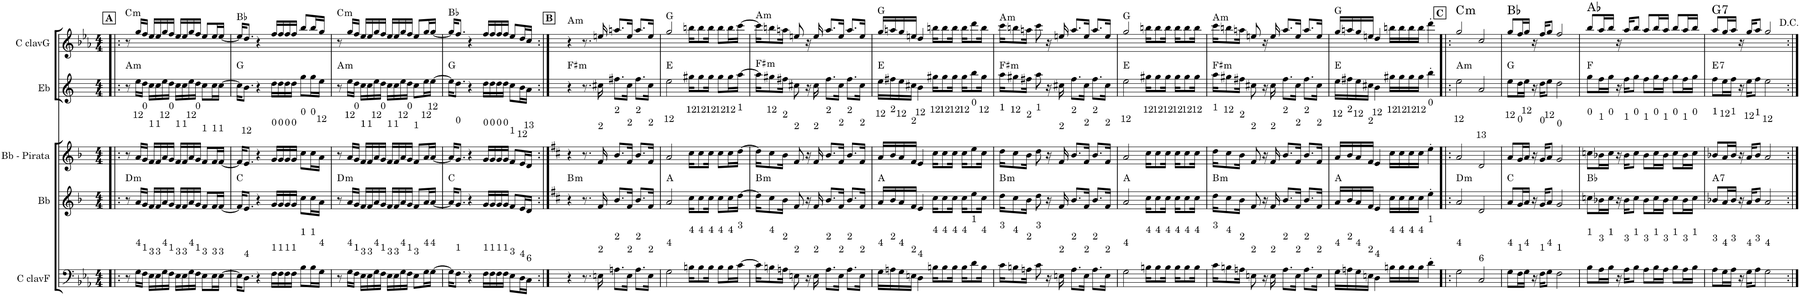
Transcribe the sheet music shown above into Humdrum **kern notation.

**kern	**kern	**harte	**kern	**kern	**harte	**kern	**harte
*part5	*part4	*part4	*part3	*part2	*part2	*part1	*part1
*staff5	*staff4	*	*staff3	*staff2	*	*staff1	*
*I"C clavF	*I"Bb	*	*I"Bb - Pirata	*I"Eb	*	*I"C clavG	*
*clefF4	*clefG2	*	*clefG2	*clefG2	*	*clefG2	*
*	*Trd1c2	*	*Trd1c2	*Trd5c9	*	*	*
*k[b-e-a-]	*k[b-]	*	*k[b-]	*k[]	*	*k[b-e-a-]	*
*E-:	*F:	*	*F:	*	*	*E-:	*
*M4/4	*M4/4	*	*M4/4	*M4/4	*	*M4/4	*
!!LO:REH:place=s1:a:B:cj:t=A
=1!|:	=1!|:	=1!|:	=1!|:	=1!|:	=1!|:	=1!|:	=1!|:
!	!	!LO:H:kt=m	!	!	!LO:H:kt=m	!	!LO:H:kt=m
8r	8r	D:min	8r	8r	A:min	8r	C:min
16G\LL	16a/LL	.	16a/LL	16ee\LL	.	16gg/LL	.
16F\JJ	16g/JJ	.	16g/JJ	16dd\JJ	.	16ff/JJ	.
16E-\LL	16f/LL	.	16f/LL	16cc\LL	.	16ee-/LL	.
16E-\	16f/	.	16f/	16cc\	.	16ee-/	.
16G\	16a/	.	16a/	16ee\	.	16gg/	.
16F\JJ	16g/JJ	.	16g/JJ	16dd\JJ	.	16ff/JJ	.
16E-\LL	16f/LL	.	16f/LL	16cc\LL	.	16ee-/LL	.
16E-\	16f/	.	16f/	16cc\	.	16ee-/	.
16G\	16a/	.	16a/	16ee\	.	16gg/	.
16F\JJ	16g/JJ	.	16g/JJ	16dd\JJ	.	16ff/JJ	.
8E-\L	8f/L	.	8f/L	8cc\L	.	8ee-/L	.
16E-\L	16f/L	.	16f/L	16cc\L	.	16ee-/L	.
[>16E-\JJ	[<16f/JJ	.	[<16f/JJ	[>16cc\JJ	.	[<16ee-/JJ	.
=2	=2	=2	=2	=2	=2	=2	=2
16E-\KL]	16f/KL]	C:maj	16f/KL]	16cc\KL]	G:maj	16ee-/KL]	Bb:maj
8.D\J	8.e/J	.	8.e/J	8.b\J	.	8.dd/J	.
4r	4r	.	4r	4r	.	4r	.
16F\LL	16g/LL	.	16g/LL	16dd\LL	.	16ff/LL	.
16F\	16g/	.	16g/	16dd\	.	16ff/	.
16F\	16g/	.	16g/	16dd\	.	16ff/	.
16F\JJ	16g/JJ	.	16g/JJ	16dd\JJ	.	16ff/JJ	.
8B-\L	8cc\L	.	8cc\L	8gg\L	.	8bb-/L	.
16B-\L	16cc\L	.	16cc\L	16gg\L	.	16bb-/L	.
16G\JJ	16a\JJ	.	16a\JJ	16ee\JJ	.	16gg/JJ	.
=3	=3	=3	=3	=3	=3	=3	=3
!	!	!LO:H:kt=m	!	!	!LO:H:kt=m	!	!LO:H:kt=m
8r	8r	D:min	8r	8r	A:min	8r	C:min
16G\LL	16a/LL	.	16a/LL	16ee\LL	.	16gg/LL	.
16F\JJ	16g/JJ	.	16g/JJ	16dd\JJ	.	16ff/JJ	.
16E-\LL	16f/LL	.	16f/LL	16cc\LL	.	16ee-/LL	.
16E-\	16f/	.	16f/	16cc\	.	16ee-/	.
16G\	16a/	.	16a/	16ee\	.	16gg/	.
16F\JJ	16g/JJ	.	16g/JJ	16dd\JJ	.	16ff/JJ	.
16E-\LL	16f/LL	.	16f/LL	16cc\LL	.	16ee-/LL	.
16E-\	16f/	.	16f/	16cc\	.	16ee-/	.
16G\	16a/	.	16a/	16ee\	.	16gg/	.
16F\JJ	16g/JJ	.	16g/JJ	16dd\JJ	.	16ff/JJ	.
8E-\L	8f/L	.	8f/L	8cc\L	.	8ee-/L	.
16G\L	16a/L	.	16a/L	16ee\L	.	16gg/L	.
[>16G\JJ	[<16a/JJ	.	[<16a/JJ	[>16ee\JJ	.	[<16gg/JJ	.
=4	=4	=4	=4	=4	=4	=4	=4
16G\KL]	16a/KL]	C:maj	16a/KL]	16ee\KL]	G:maj	16gg/KL]	Bb:maj
8.F\J	8.g/J	.	8.g/J	8.dd\J	.	8.ff/J	.
4r	4r	.	4r	4r	.	4r	.
16F\LL	16g/LL	.	16g/LL	16dd\LL	.	16ff/LL	.
16F\	16g/	.	16g/	16dd\	.	16ff/	.
16F\	16g/	.	16g/	16dd\	.	16ff/	.
16F\JJ	16g/JJ	.	16g/JJ	16dd\JJ	.	16ff/JJ	.
8E-\L	8f/L	.	8f/L	8cc\L	.	8ee-/L	.
16D\L	16e/L	.	16e/L	16b\L	.	16dd/L	.
16C\JJ	16d/JJ	.	16d/JJ	16a\JJ	.	16cc/JJ	.
!!LO:REH:place=s1:a:B:cj:t=B
=5:|!	=5:|!	=5:|!	=5:|!	=5:|!	=5:|!	=5:|!	=5:|!
*	*k[f#c#]	*	*k[f#c#]	*	*	*	*
*	*D:	*	*D:	*	*	*	*
!	!	!LO:H:kt=m	!	!	!LO:H:kt=m	!	!LO:H:kt=m
4r	4r	B:min	4r	4r	F#:min	4r	A:min
8.r	8.r	.	8.r	8.r	.	8.r	.
16En\	16f#/	.	16f#/	16cc#X\	.	16een/	.
8.An\L	8.b/L	.	8.b/L	8.ff#X\L	.	8.aan/L	.
16E\Jk	16f#/Jk	.	16f#/Jk	16cc#\Jk	.	16ee/Jk	.
8.A\L	8.b/L	.	8.b/L	8.ff#\L	.	8.aa/L	.
16E\Jk	16f#/Jk	.	16f#/Jk	16cc#\Jk	.	16ee/Jk	.
=6	=6	=6	=6	=6	=6	=6	=6
2G\	2a/	A:maj	2a/	2ee\	E:maj	2gg/	G:maj
16Bn\KL	16cc#\KL	.	16cc#\KL	16gg#X\KL	.	16bbn\KL	.
8B\	8cc#\	.	8cc#\	8gg#\	.	8bb\	.
16B\Jk	16cc#\Jk	.	16cc#\Jk	16gg#\Jk	.	16bb\Jk	.
8B\L	8cc#\L	.	8cc#\L	8gg#\L	.	8bb\L	.
16B\L	16cc#\L	.	16cc#\L	16gg#\L	.	16bb\L	.
[>16c\JJ	[>16dd\JJ	.	[>16dd\JJ	[>16aa\JJ	.	[>16ccc\JJ	.
=7	=7	=7	=7	=7	=7	=7	=7
!	!	!LO:H:kt=m	!	!	!LO:H:kt=m	!	!LO:H:kt=m
16c\KL]	16dd\KL]	B:min	16dd\KL]	16aa\KL]	F#:min	16ccc\KL]	A:min
8Bn\	8cc#\	.	8cc#\	8gg#X\	.	8bbn\	.
16An\Jk	16b\Jk	.	16b\Jk	16ff#X\Jk	.	16aan\Jk	.
8En\	8f#/	.	8f#/	8cc#X\	.	8een/	.
16r	16r	.	16r	16r	.	16r	.
16E\	16f#/	.	16f#/	16cc#\	.	16ee/	.
8.A\L	8.b/L	.	8.b/L	8.ff#\L	.	8.aa/L	.
16E\Jk	16f#/Jk	.	16f#/Jk	16cc#\Jk	.	16ee/Jk	.
8.A\L	8.b/L	.	8.b/L	8.ff#\L	.	8.aa/L	.
16E\Jk	16f#/Jk	.	16f#/Jk	16cc#\Jk	.	16ee/Jk	.
=8	=8	=8	=8	=8	=8	=8	=8
16G\LL	16a/LL	A:maj	16a/LL	16ee\LL	E:maj	16gg/LL	G:maj
16An\	16b/	.	16b/	16ff#X\	.	16aan/	.
16G\	16a/	.	16a/	16ee\	.	16gg/	.
16En\JJ	16f#/JJ	.	16f#/JJ	16cc#X\JJ	.	16een/JJ	.
4D\	4e/	.	4e/	4b\	.	4dd/	.
16Bn\KL	16cc#\KL	.	16cc#\KL	16gg#X\KL	.	16bbn\KL	.
8B\	8cc#\	.	8cc#\	8gg#\	.	8bb\	.
16B\Jk	16cc#\Jk	.	16cc#\Jk	16gg#\Jk	.	16bb\Jk	.
16B\KL	16cc#\KL	.	16cc#\KL	16gg#\KL	.	16bb\KL	.
8d\	8ee\	.	8ee\	8bb\	.	8ddd\	.
16B\Jk	16cc#\Jk	.	16cc#\Jk	16gg#\Jk	.	16bb\Jk	.
=9	=9	=9	=9	=9	=9	=9	=9
!	!	!LO:H:kt=m	!	!	!LO:H:kt=m	!	!LO:H:kt=m
16c\KL	16dd\KL	B:min	16dd\KL	16aa\KL	F#:min	16ccc\KL	A:min
8Bn\	8cc#\	.	8cc#\	8gg#X\	.	8bbn\	.
16An\Jk	16b\Jk	.	16b\Jk	16ff#X\Jk	.	16aan\Jk	.
8c\	8dd\	.	8dd\	8aa\	.	8ccc\	.
16r	16r	.	16r	16r	.	16r	.
16En\	16f#/	.	16f#/	16cc#X\	.	16een/	.
8.A\L	8.b/L	.	8.b/L	8.ff#\L	.	8.aa/L	.
16E\Jk	16f#/Jk	.	16f#/Jk	16cc#\Jk	.	16ee/Jk	.
8.A\L	8.b/L	.	8.b/L	8.ff#\L	.	8.aa/L	.
16E\Jk	16f#/Jk	.	16f#/Jk	16cc#\Jk	.	16ee/Jk	.
=10	=10	=10	=10	=10	=10	=10	=10
2G\	2a/	A:maj	2a/	2ee\	E:maj	2gg/	G:maj
16Bn\KL	16cc#\KL	.	16cc#\KL	16gg#X\KL	.	16bbn\KL	.
8B\	8cc#\	.	8cc#\	8gg#\	.	8bb\	.
16B\Jk	16cc#\Jk	.	16cc#\Jk	16gg#\Jk	.	16bb\Jk	.
16B\KL	16cc#\KL	.	16cc#\KL	16gg#\KL	.	16bb\KL	.
8B\	8cc#\	.	8cc#\	8gg#\	.	8bb\	.
16B\Jk	16cc#\Jk	.	16cc#\Jk	16gg#\Jk	.	16bb\Jk	.
=11	=11	=11	=11	=11	=11	=11	=11
!	!	!LO:H:kt=m	!	!	!LO:H:kt=m	!	!LO:H:kt=m
16c\KL	16dd\KL	B:min	16dd\KL	16aa\KL	F#:min	16ccc\KL	A:min
8Bn\	8cc#\	.	8cc#\	8gg#X\	.	8bbn\	.
16An\Jk	16b\Jk	.	16b\Jk	16ff#X\Jk	.	16aan\Jk	.
8En\	8f#/	.	8f#/	8cc#X\	.	8een/	.
16r	16r	.	16r	16r	.	16r	.
16E\	16f#/	.	16f#/	16cc#\	.	16ee/	.
8.A\L	8.b/L	.	8.b/L	8.ff#\L	.	8.aa/L	.
16E\Jk	16f#/Jk	.	16f#/Jk	16cc#\Jk	.	16ee/Jk	.
8.A\L	8.b/L	.	8.b/L	8.ff#\L	.	8.aa/L	.
16E\Jk	16f#/Jk	.	16f#/Jk	16cc#\Jk	.	16ee/Jk	.
=12	=12	=12	=12	=12	=12	=12	=12
16G\LL	16a/LL	A:maj	16a/LL	16ee\LL	E:maj	16gg/LL	G:maj
16An\	16b/	.	16b/	16ff#X\	.	16aan/	.
16G\	16a/	.	16a/	16ee\	.	16gg/	.
16En\JJ	16f#/JJ	.	16f#/JJ	16cc#X\JJ	.	16een/JJ	.
4D\	4e/	.	4e/	4b\	.	4dd/	.
16Bn\LL	16cc#\LL	.	16cc#\LL	16gg#X\LL	.	16bbn\LL	.
16B\	16cc#\	.	16cc#\	16gg#\	.	16bb\	.
16B\	16cc#\	.	16cc#\	16gg#\	.	16bb\	.
16B\JJ	16cc#\JJ	.	16cc#\JJ	16gg#\JJ	.	16bb\JJ	.
4d'\	4ee'\	.	4ee'\	4bb'\	.	4ddd'\	.
!!LO:REH:place=s1:a:B:cj:t=C
=13!|:	=13!|:	=13!|:	=13!|:	=13!|:	=13!|:	=13!|:	=13!|:
!	!	!LO:H:kt=m	!	!	!LO:H:kt=m	!	!LO:H:kt=m
2G\	2a/	D:min	2a/	2ee\	A:min	2gg/	C:min
2C/	2d/	.	2d/	2a/	.	2cc/	.
=14	=14	=14	=14	=14	=14	=14	=14
8G\L	8a/L	C:maj	8a/L	8ee\L	G:maj	8gg/L	Bb:maj
16F\L	16g/L	.	16g/L	16dd\L	.	16ff/L	.
16G\JJ	16a/JJ	.	16a/JJ	16ee\JJ	.	16gg/JJ	.
16r	16r	.	16r	16r	.	16r	.
16F\KL	16g/KL	.	16g/KL	16dd\KL	.	16ff/KL	.
8G\J	8a/J	.	8a/J	8ee\J	.	8gg/J	.
2F\	2g/	.	2g/	2dd\	.	2ff/	.
=15	=15	=15	=15	=15	=15	=15	=15
8B-\L	8ccn\L	Bb:maj	8ccn\L	8gg\L	F:maj	8bb-/L	Ab:maj
16A-\L	16b-X\L	.	16b-X\L	16ff\L	.	16aa-/L	.
16B-\JJ	16cc\JJ	.	16cc\JJ	16gg\JJ	.	16bb-/JJ	.
16r	16r	.	16r	16r	.	16r	.
16A-\KL	16b-\KL	.	16b-\KL	16ff\KL	.	16aa-/KL	.
8B-\J	8cc\J	.	8cc\J	8gg\J	.	8bb-/J	.
8A-\L	8b-\L	.	8b-\L	8ff\L	.	8aa-/L	.
16B-\L	16cc\L	.	16cc\L	16gg\L	.	16bb-/L	.
16A-\JJ	16b-\JJ	.	16b-\JJ	16ff\JJ	.	16aa-/JJ	.
8B-\L	8cc\L	.	8cc\L	8gg\L	.	8bb-/L	.
16A-\L	16b-\L	.	16b-\L	16ff\L	.	16aa-/L	.
16B-\JJ	16cc\JJ	.	16cc\JJ	16gg\JJ	.	16bb-/JJ	.
=16	=16	=16	=16	=16	=16	=16	=16
!	!	!LO:H:kt=7	!	!	!LO:H:kt=7	!	!LO:H:kt=7
8A-\L	8b-X/L	A:7	8b-X/L	8ff\L	E:7	8aa-/L	G:7
16G\L	16a/L	.	16a/L	16ee\L	.	16gg/L	.
16A-\JJ	16b-/JJ	.	16b-/JJ	16ff\JJ	.	16aa-/JJ	.
16r	16r	.	16r	16r	.	16r	.
16G\KL	16a/KL	.	16a/KL	16ee\KL	.	16gg/KL	.
8A-\J	8b-/J	.	8b-/J	8ff\J	.	8aa-/J	.
2G\	2a/	.	2a/	2ee\	.	2gg/	.
=:|!	=:|!	=:|!	=:|!	=:|!	=:|!	=:|!	=:|!
*-	*-	*-	*-	*-	*-	*-	*-
